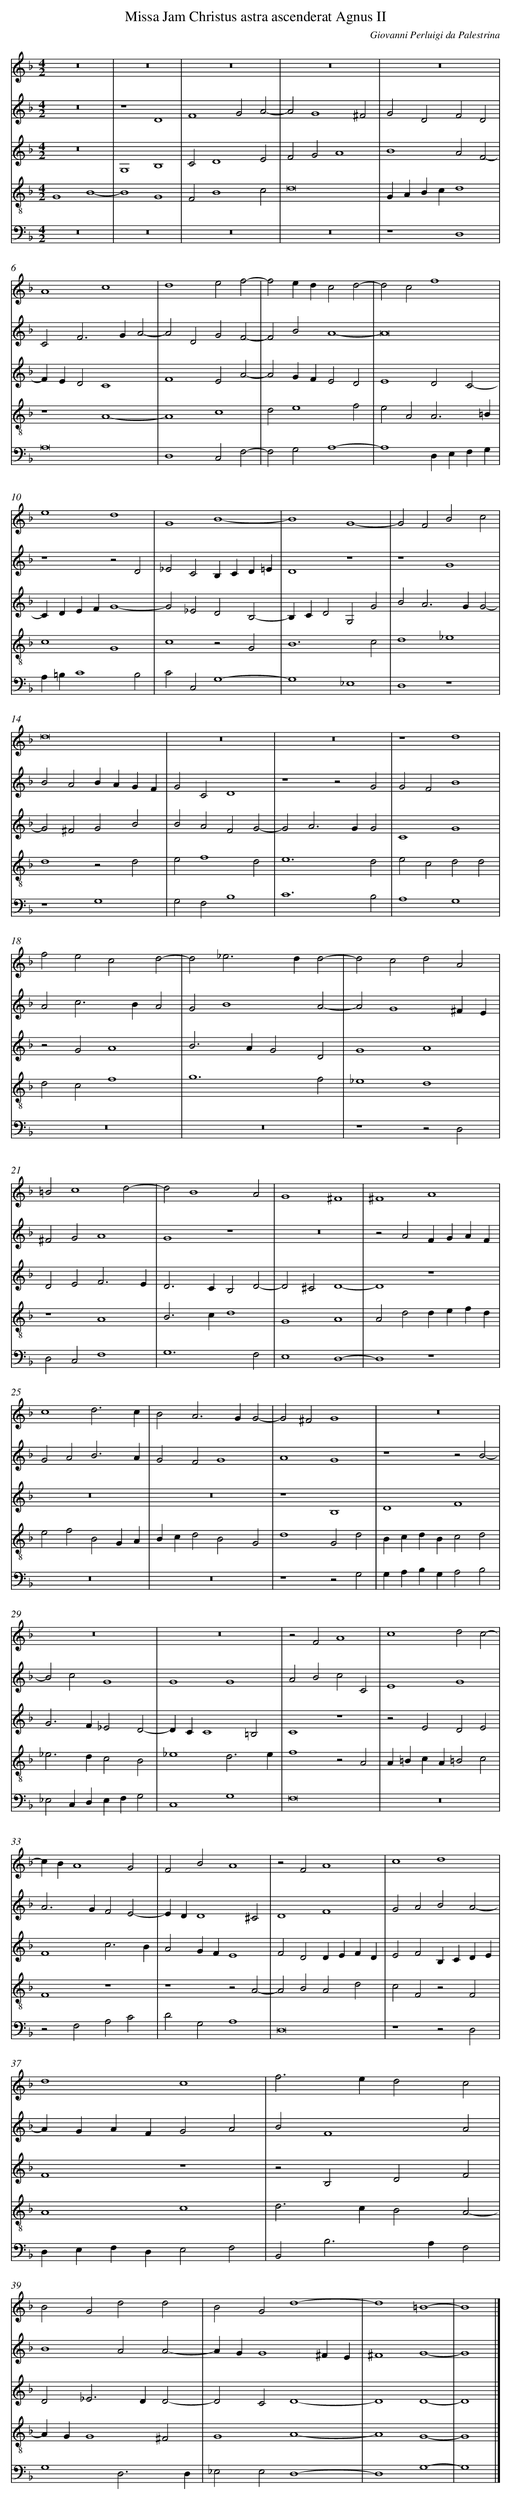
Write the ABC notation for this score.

X:1
T: Missa Jam Christus astra ascenderat Agnus II
C: Giovanni Perluigi da Palestrina
L: 1/4
M: 4/2
V: 1 clef=treble
V: 2 clef=treble
V: 3 clef=treble
V: 4 clef=treble-8
V: 5 clef=bass
K: F
[V:1] z8 |
[V:2] z8 |
[V:3] z8 |
[V:4] G4B4- |
[V:5] z8 |
[V:1] z8 |
[V:2] z4D4 |
[V:3] G,4B,4 |
[V:4] B4G4 |
[V:5] z8 |
[V:1] z8 |
[V:2] F4G2A2- |
[V:3] C2D4E2 |
[V:4] F2B4c2 |
[V:5] z8 |
[V:1] z8 |
[V:2] A2G4^F2 |
[V:3] F2G2A4 |
[V:4] d8 |
[V:5] z8 |
[V:1] z8 |
[V:2] G2D2F2D2 |
[V:3] B4A2F2- |
[V:4] GABcd4 |
[V:5] z4D,4 |
[V:1] A4c4 |
[V:2] C2F2>G2A2- |
[V:3] FED2C4 |
[V:4] z4A4- |
[V:5] A,8 |
[V:1] d4e2f2- |
[V:2] A2D2G2F2- |
[V:3] F4E2A2- |
[V:4] A4c4 |
[V:5] D,4C,2F,2- |
[V:1] f2edc2d2- |
[V:2] F2B2A4- |
[V:3] A2GFE2D2 |
[V:4] d2e4f2 |
[V:5] F,2G,2A,4- |
[V:1] d2c2f4 |
[V:2] A8 |
[V:3] E4D2C2- |
[V:4] e2A2A3=B |
[V:5] A,4D,E,F,G, |
[V:1] e4d4 |
[V:2] z4z2D2 |
[V:3] CDEFG4- |
[V:4] c4G4 |
[V:5] A,=B,C4B,2 |
[V:1] G4B4- |
[V:2] _E2C2B,CD=E |
[V:3] G2_E2D2B,2- |
[V:4] c4z2G2 |
[V:5] C2C,2G,4- |
[V:1] B4G4- |
[V:2] D4z4 |
[V:3] B,CD2G,2G2 |
[V:4] B6c2 |
[V:5] G,4_E,4 |
[V:1] G2F2B2c2 |
[V:2] z4G4 |
[V:3] B2A2>G2G2- |
[V:4] d4_e4 |
[V:5] D,4z4 |
[V:1] d8 |
[V:2] B2A2BAGF |
[V:3] G2^F2G2B2 |
[V:4] d4z2d2 |
[V:5] z4G,4 |
[V:1] z8 |
[V:2] G2C2D4 |
[V:3] B2A2F2G2- |
[V:4] e2f4d2 |
[V:5] G,2F,2B,4 |
[V:1] z8 |
[V:2] z4z2G2 |
[V:3] G2A2>G2G2 |
[V:4] e6d2 |
[V:5] C6B,2 |
[V:1] z4d4 |
[V:2] G2F2B4 |
[V:3] C4G4 |
[V:4] e2c2d2d2 |
[V:5] A,4G,4 |
[V:1] f2e2c2d2- |
[V:2] A2c2>B2A2 |
[V:3] z2G2A4 |
[V:4] d2c2f4 |
[V:5] z8 |
[V:1] d2_e2>d2d2- |
[V:2] G2B4A2- |
[V:3] B2>A2G2D2 |
[V:4] g6f2 |
[V:5] z8 |
[V:1] d2c2d2A2 |
[V:2] A2G4^FE |
[V:3] G4A4 |
[V:4] _e4d4 |
[V:5] z4z2D,2 |
[V:1] =B2c4d2- |
[V:2] ^F2G2A4 |
[V:3] D2E2F3E |
[V:4] z4A4 |
[V:5] D,2C,2F,4 |
[V:1] d2B4A2 |
[V:2] G4z4 |
[V:3] D2>C2B,2D2- |
[V:4] B2>c2d4 |
[V:5] G,6F,2 |
[V:1] G4^F4 |
[V:2] z8 |
[V:3] D2^C2D4- |
[V:4] G4A4 |
[V:5] E,4D,4- |
[V:1] ^F4A4 |
[V:2] z2A2FGAF |
[V:3] D4z4 |
[V:4] A2d2defd |
[V:5] D,4z4 |
[V:1] c4d3c |
[V:2] G2A2B3A |
[V:3] z8 |
[V:4] e2f2B2GA |
[V:5] z8 |
[V:1] B2A2>G2G2- |
[V:2] G2F2G4 |
[V:3] z8 |
[V:4] Bcd2B2G2 |
[V:5] z8 |
[V:1] G2^F2G4 |
[V:2] A4G4 |
[V:3] z4B,4 |
[V:4] d4G2d2 |
[V:5] z4z2G,2 |
[V:1] z8 |
[V:2] z4z2B2- |
[V:3] D4F4 |
[V:4] BcdBc2d2 |
[V:5] G,A,B,G,A,2B,2 |
[V:1] z8 |
[V:2] B2c2G4 |
[V:3] G2>F2_E2D2- |
[V:4] _e2>d2c2B2 |
[V:5] _E,2C,D,E,F,G,2 |
[V:1] z8 |
[V:2] G4G4 |
[V:3] DCC4=B,2 |
[V:4] _e4d3e |
[V:5] C,4G,4 |
[V:1] z2F2A4 |
[V:2] A2B2c2C2 |
[V:3] C4z4 |
[V:4] f4z2A2 |
[V:5] F,8 |
[V:1] c4d2c2- |
[V:2] E4G4 |
[V:3] z2E2D2E2 |
[V:4] A=BcA=B2c2 |
[V:5] z8 |
[V:1] cBA4G2 |
[V:2] A2>G2F2E2- |
[V:3] F4c3B |
[V:4] F4z4 |
[V:5] z2F,2A,2C2 |
[V:1] F2B2A4 |
[V:2] EDD4^C2 |
[V:3] A2GFE4 |
[V:4] z4z2A2- |
[V:5] D2G,2A,4 |
[V:1] z2F2A4 |
[V:2] D4F4 |
[V:3] F2D2DEFD |
[V:4] A2B2A2d2 |
[V:5] D,8 |
[V:1] c4d4 |
[V:2] G2A2B2A2- |
[V:3] E2F2B,CDE |
[V:4] c2F2z2F2 |
[V:5] z4z2D,2 |
[V:1] d4c4 |
[V:2] AGAFG2A2 |
[V:3] F4z4 |
[V:4] A4c4 |
[V:5] D,E,F,D,E,2F,2 |
[V:1] f2>e2d2c2 |
[V:2] B2F4A2 |
[V:3] z2B,2D2F2 |
[V:4] d2>c2B2A2- |
[V:5] B,,2B,2>A,2F,2 |
[V:1] B2G2d2d2 |
[V:2] B4A2A2- |
[V:3] D2_E2>D2D2- |
[V:4] AGG4^F2 |
[V:5] G,4D,3D, |
[V:1] B2G2d4- |
[V:2] AGG4^FE |
[V:3] D2C2D4- |
[V:4] G4A4- |
[V:5] _E,2E,2D,4- |
[V:1] d4=B4- |
[V:2] ^F4G4- |
[V:3] D4D4- |
[V:4] A4G4- |
[V:5] D,4G,4- |
[V:1] B4 |]
[V:2] G4 |]
[V:3] D4 |]
[V:4] G4 |]
[V:5] G,4 |]
